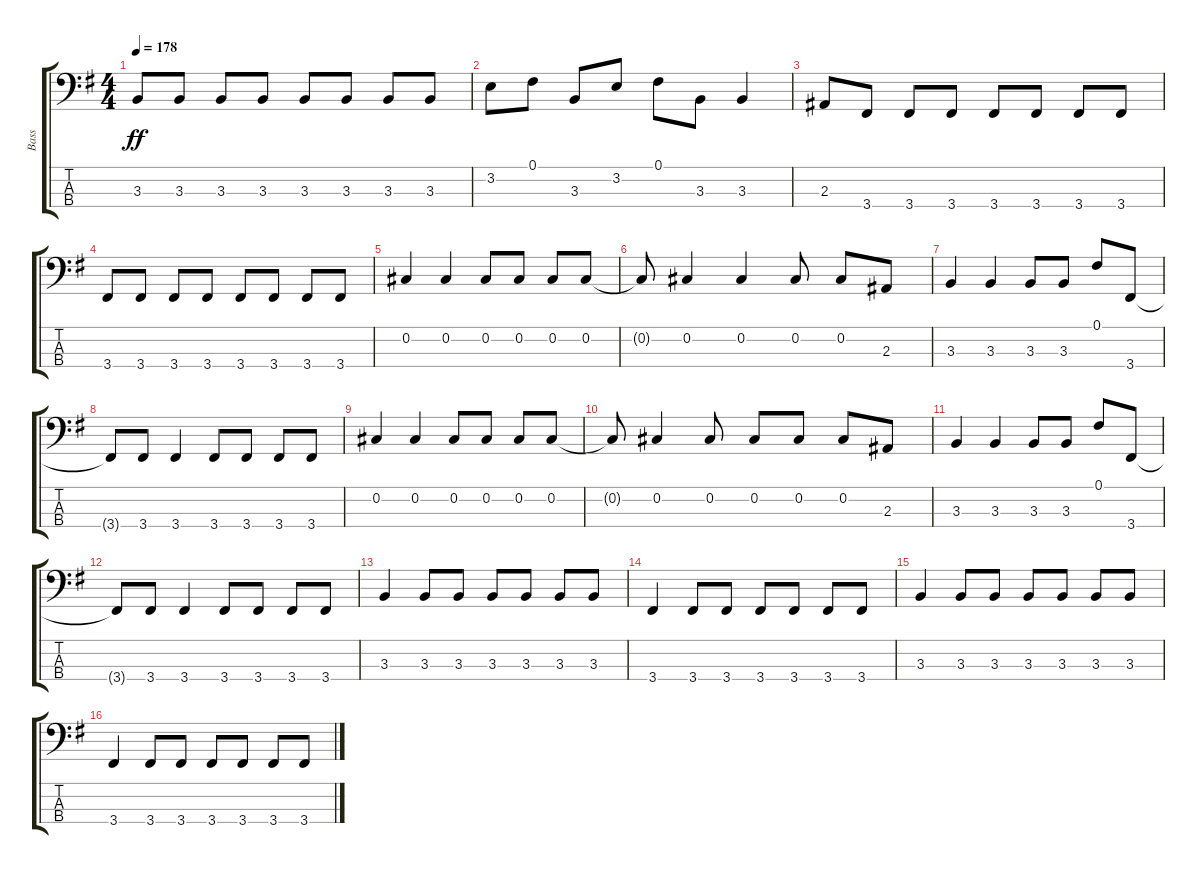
\track ("Bass" "Bass") {instrument electricbasspick}
\staff {score tabs}
\tuning (Gb2 Db2 Ab1 Eb1) {hide}
\ts (4 4)
\tempo 178
\clef f4
\ks g
3.3.8{dy ff} 3.3.8 3.3.8 3.3.8 3.3.8 3.3.8 3.3.8 3.3.8 |
3.2.8 0.1.8 3.3.8 3.2.8 0.1.8 3.3.8 3.3.4 |
2.3.8 3.4.8 3.4.8 3.4.8 3.4.8 3.4.8 3.4.8 3.4.8 |
3.4.8 3.4.8 3.4.8 3.4.8 3.4.8 3.4.8 3.4.8 3.4.8 |
0.2.4 0.2.4 0.2.8 0.2.8 0.2.8 0.2.8 |
0.2{t}.8 0.2.4 0.2.4 0.2.8 0.2.8 2.3.8 |
3.3.4 3.3.4 3.3.8 3.3.8 0.1.8 3.4.8 |
3.4{t}.8 3.4.8 3.4.4 3.4.8 3.4.8 3.4.8 3.4.8 |
0.2.4 0.2.4 0.2.8 0.2.8 0.2.8 0.2.8 |
0.2{t}.8 0.2.4 0.2.8 0.2.8 0.2.8 0.2.8 2.3.8 |
3.3.4 3.3.4 3.3.8 3.3.8 0.1.8 3.4.8 |
3.4{t}.8 3.4.8 3.4.4 3.4.8 3.4.8 3.4.8 3.4.8 |
3.3.4 3.3.8 3.3.8 3.3.8 3.3.8 3.3.8 3.3.8 |
3.4.4 3.4.8 3.4.8 3.4.8 3.4.8 3.4.8 3.4.8 |
3.3.4 3.3.8 3.3.8 3.3.8 3.3.8 3.3.8 3.3.8 |
3.4.4 3.4.8 3.4.8 3.4.8 3.4.8 3.4.8 3.4.8
